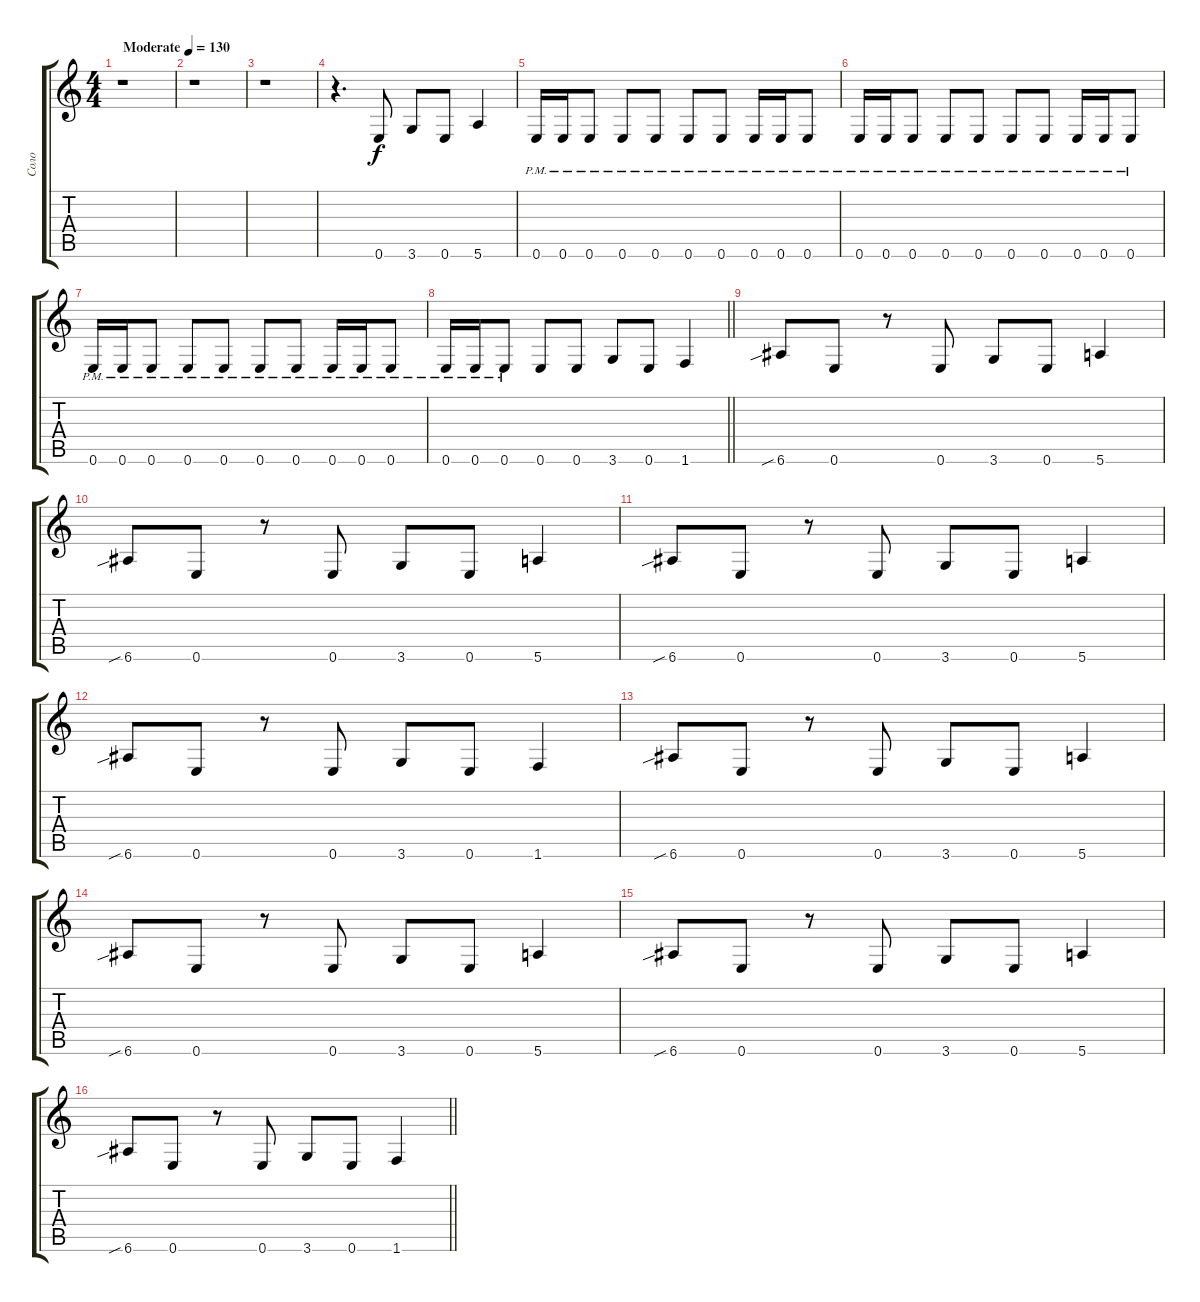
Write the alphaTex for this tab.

\track ("Соло" "Соло") {instrument distortionguitar}
\staff {score tabs}
\tuning (E4 B3 G3 D3 A2 E2) {hide}
\ts (4 4)
\tempo (130 "Moderate")
\clef g2
\ks c
r.1{dy f instrument distortionguitar} |
r.1 |
r.1 |
r.4{d} 0.6.8 3.6.8 0.6.8 5.6.4 |
0.6{pm}.16 0.6{pm}.16 0.6{pm}.8 0.6{pm}.8 0.6{pm}.8 0.6{pm}.8 0.6{pm}.8 0.6{pm}.16 0.6{pm}.16 0.6{pm}.8 |
0.6{pm}.16 0.6{pm}.16 0.6{pm}.8 0.6{pm}.8 0.6{pm}.8 0.6{pm}.8 0.6{pm}.8 0.6{pm}.16 0.6{pm}.16 0.6{pm}.8 |
0.6{pm}.16 0.6{pm}.16 0.6{pm}.8 0.6{pm}.8 0.6{pm}.8 0.6{pm}.8 0.6{pm}.8 0.6{pm}.16 0.6{pm}.16 0.6{pm}.8 |
\barLineRight lightlight
0.6{pm}.16 0.6{pm}.16 0.6{pm}.8 0.6.8 0.6.8 3.6.8 0.6.8 1.6.4 |
6.6{sib}.8 0.6.8 r.8 0.6.8 3.6.8 0.6.8 5.6.4 |
6.6{sib}.8 0.6.8 r.8 0.6.8 3.6.8 0.6.8 5.6.4 |
6.6{sib}.8 0.6.8 r.8 0.6.8 3.6.8 0.6.8 5.6.4 |
6.6{sib}.8 0.6.8 r.8 0.6.8 3.6.8 0.6.8 1.6.4 |
6.6{sib}.8 0.6.8 r.8 0.6.8 3.6.8 0.6.8 5.6.4 |
6.6{sib}.8 0.6.8 r.8 0.6.8 3.6.8 0.6.8 5.6.4 |
6.6{sib}.8 0.6.8 r.8 0.6.8 3.6.8 0.6.8 5.6.4 |
\barLineRight lightlight
6.6{sib}.8 0.6.8 r.8 0.6.8 3.6.8 0.6.8 1.6.4
